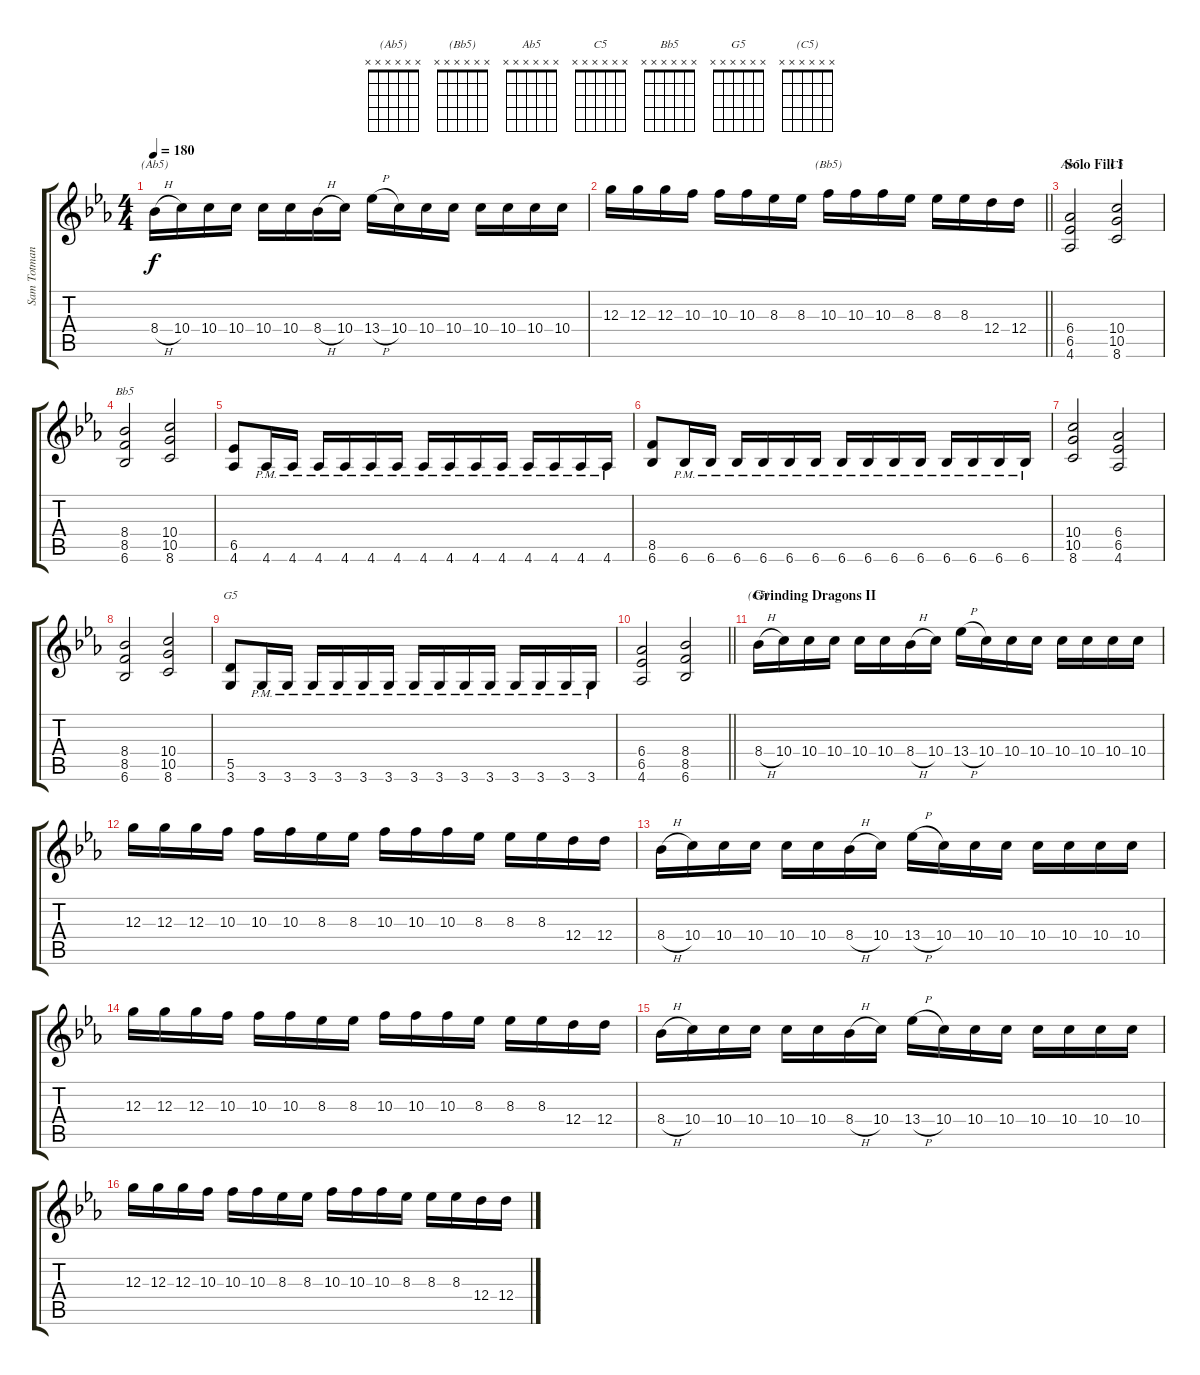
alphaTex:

\track ("Sam Totman (Lead 2 and Rhythm)" "Sam Totman") {instrument distortionguitar}
\staff {score tabs}
\tuning (E4 B3 G3 D3 A2 E2) {hide}
\chord ("(Ab5)" x x x x x x)
\chord ("(Bb5)" x x x x x x)
\chord ("Ab5" x x x x x x)
\chord ("C5" x x x x x x)
\chord ("Bb5" x x x x x x)
\chord ("G5" x x x x x x)
\chord ("(C5)" x x x x x x)
\ts (4 4)
\tempo 180
\clef g2
\ks eb
8.4{h}.16{ch "(Ab5)" dy f} 10.4.16 10.4.16 10.4.16 10.4.16 10.4.16 8.4{h}.16 10.4.16 13.4{h}.16 10.4.16 10.4.16 10.4.16 10.4.16 10.4.16 10.4.16 10.4.16 |
\barLineRight lightlight
12.3.16 12.3.16 12.3.16 10.3.16 10.3.16 10.3.16 8.3.16 8.3.16 10.3.16{ch "(Bb5)"} 10.3.16 10.3.16 8.3.16 8.3.16 8.3.16 12.4.16 12.4.16 |
\section ("" "Solo Fill I")
(6.4 6.5 4.6).2{ch "Ab5"} (10.4 10.5 8.6).2{ch "C5"} |
(8.4 8.5 6.6).2{ch "Bb5"} (10.4 10.5 8.6).2 |
(6.5 4.6).8 4.6{pm}.16 4.6{pm}.16 4.6{pm}.16 4.6{pm}.16 4.6{pm}.16 4.6{pm}.16 4.6{pm}.16 4.6{pm}.16 4.6{pm}.16 4.6{pm}.16 4.6{pm}.16 4.6{pm}.16 4.6{pm}.16 4.6{pm}.16 |
(8.5 6.6).8 6.6{pm}.16 6.6{pm}.16 6.6{pm}.16 6.6{pm}.16 6.6{pm}.16 6.6{pm}.16 6.6{pm}.16 6.6{pm}.16 6.6{pm}.16 6.6{pm}.16 6.6{pm}.16 6.6{pm}.16 6.6{pm}.16 6.6{pm}.16 |
(10.4 10.5 8.6).2 (6.4 6.5 4.6).2 |
(8.4 8.5 6.6).2 (10.4 10.5 8.6).2 |
(5.5 3.6).8{ch "G5"} 3.6{pm}.16 3.6{pm}.16 3.6{pm}.16 3.6{pm}.16 3.6{pm}.16 3.6{pm}.16 3.6{pm}.16 3.6{pm}.16 3.6{pm}.16 3.6{pm}.16 3.6{pm}.16 3.6{pm}.16 3.6{pm}.16 3.6{pm}.16 |
\barLineRight lightlight
(6.4 6.5 4.6).2 (8.4 8.5 6.6).2 |
\section ("" "Grinding Dragons II")
8.4{h}.16{ch "(C5)"} 10.4.16 10.4.16 10.4.16 10.4.16 10.4.16 8.4{h}.16 10.4.16 13.4{h}.16 10.4.16 10.4.16 10.4.16 10.4.16 10.4.16 10.4.16 10.4.16 |
12.3.16 12.3.16 12.3.16 10.3.16 10.3.16 10.3.16 8.3.16 8.3.16 10.3.16 10.3.16 10.3.16 8.3.16 8.3.16 8.3.16 12.4.16 12.4.16 |
8.4{h}.16 10.4.16 10.4.16 10.4.16 10.4.16 10.4.16 8.4{h}.16 10.4.16 13.4{h}.16 10.4.16 10.4.16 10.4.16 10.4.16 10.4.16 10.4.16 10.4.16 |
12.3.16 12.3.16 12.3.16 10.3.16 10.3.16 10.3.16 8.3.16 8.3.16 10.3.16 10.3.16 10.3.16 8.3.16 8.3.16 8.3.16 12.4.16 12.4.16 |
8.4{h}.16 10.4.16 10.4.16 10.4.16 10.4.16 10.4.16 8.4{h}.16 10.4.16 13.4{h}.16 10.4.16 10.4.16 10.4.16 10.4.16 10.4.16 10.4.16 10.4.16 |
12.3.16 12.3.16 12.3.16 10.3.16 10.3.16 10.3.16 8.3.16 8.3.16 10.3.16 10.3.16 10.3.16 8.3.16 8.3.16 8.3.16 12.4.16 12.4.16
